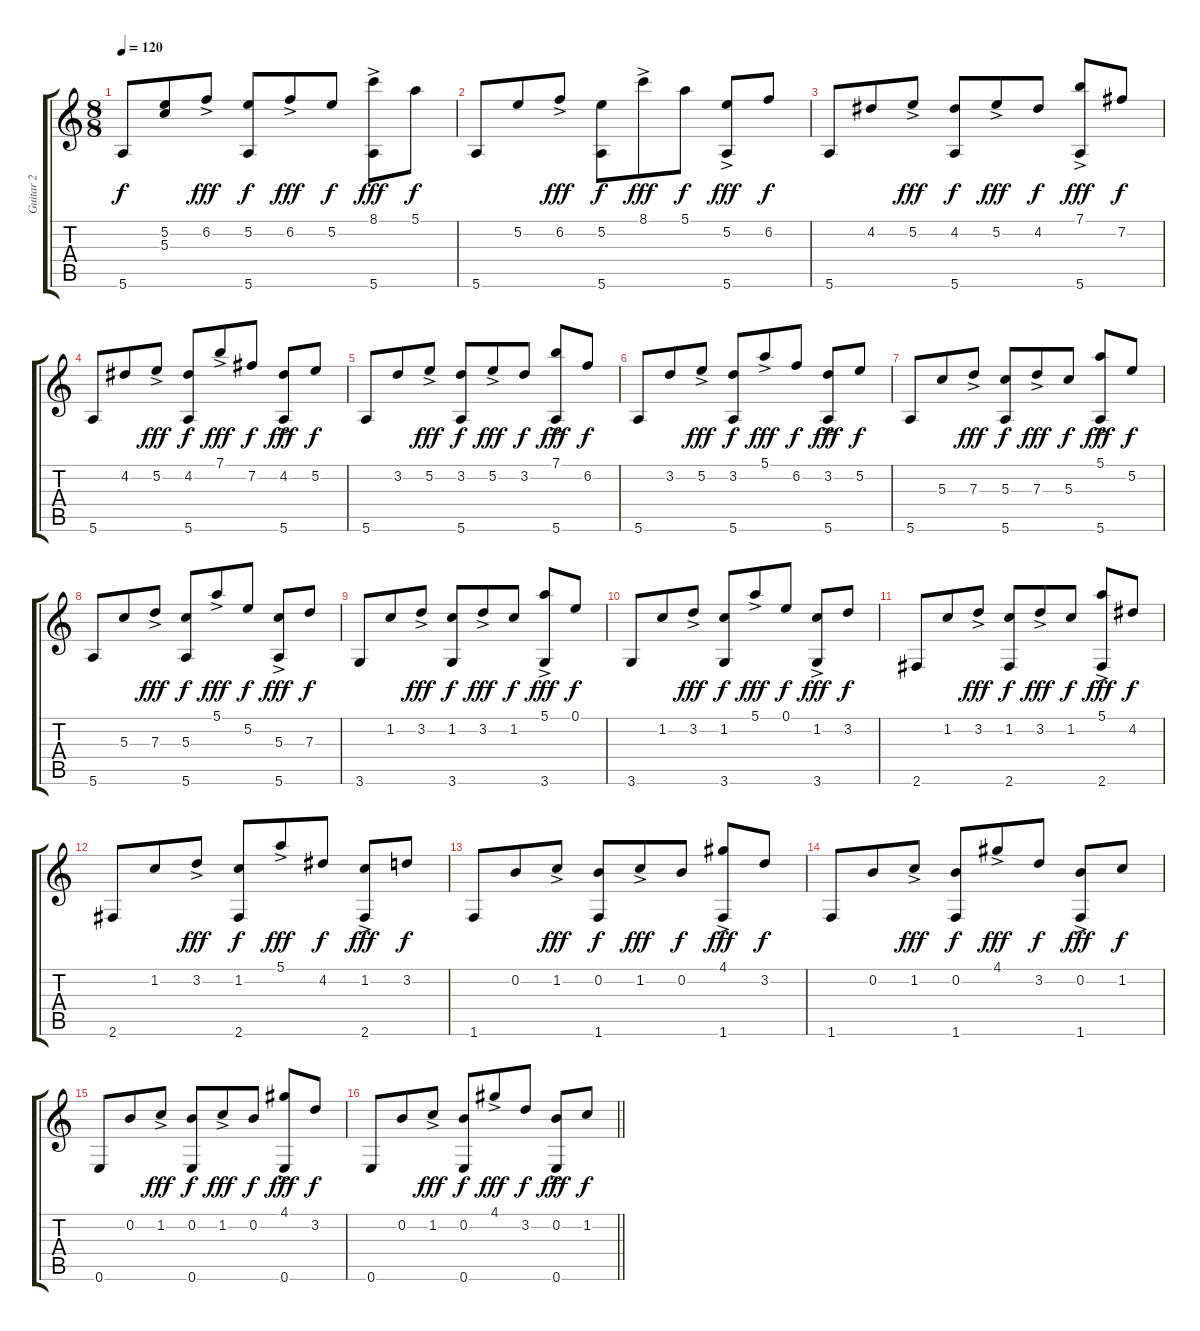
\track ("Guitar 2" "Guitar 2") {instrument acousticguitarnylon}
\staff {score tabs}
\tuning (E4 B3 G3 D3 A2 E2) {hide}
\ts (8 8)
\tempo 120
\clef g2
\ks c
5.6.8{dy f} (5.2 5.3).8 6.2{ac}.8{dy fff} (5.2 5.6).8{dy f} 6.2{ac}.8{dy fff} 5.2.8{dy f} (8.1{ac} 5.6).8{dy fff} 5.1.8{dy f} |
5.6.8 5.2.8 6.2{ac}.8{dy fff} (5.2 5.6).8{dy f} 8.1{ac}.8{dy fff} 5.1.8{dy f} (5.2{ac} 5.6).8{dy fff} 6.2.8{dy f} |
5.6.8 4.2.8 5.2{ac}.8{dy fff} (4.2 5.6).8{dy f} 5.2{ac}.8{dy fff} 4.2.8{dy f} (7.1{ac} 5.6).8{dy fff} 7.2.8{dy f} |
5.6.8 4.2.8 5.2{ac}.8{dy fff} (4.2 5.6).8{dy f} 7.1{ac}.8{dy fff} 7.2.8{dy f} (4.2{ac} 5.6).8{dy fff} 5.2.8{dy f} |
5.6.8 3.2.8 5.2{ac}.8{dy fff} (3.2 5.6).8{dy f} 5.2{ac}.8{dy fff} 3.2.8{dy f} (7.1{ac} 5.6).8{dy fff} 6.2.8{dy f} |
5.6.8 3.2.8 5.2{ac}.8{dy fff} (3.2 5.6).8{dy f} 5.1{ac}.8{dy fff} 6.2.8{dy f} (3.2{ac} 5.6).8{dy fff} 5.2.8{dy f} |
5.6.8 5.3.8 7.3{ac}.8{dy fff} (5.3 5.6).8{dy f} 7.3{ac}.8{dy fff} 5.3.8{dy f} (5.1{ac} 5.6).8{dy fff} 5.2.8{dy f} |
5.6.8 5.3.8 7.3{ac}.8{dy fff} (5.3 5.6).8{dy f} 5.1{ac}.8{dy fff} 5.2.8{dy f} (5.3{ac} 5.6).8{dy fff} 7.3.8{dy f} |
3.6.8 1.2.8 3.2{ac}.8{dy fff} (1.2 3.6).8{dy f} 3.2{ac}.8{dy fff} 1.2.8{dy f} (5.1{ac} 3.6).8{dy fff} 0.1.8{dy f} |
3.6.8 1.2.8 3.2{ac}.8{dy fff} (1.2 3.6).8{dy f} 5.1{ac}.8{dy fff} 0.1.8{dy f} (1.2{ac} 3.6).8{dy fff} 3.2.8{dy f} |
2.6.8 1.2.8 3.2{ac}.8{dy fff} (1.2 2.6).8{dy f} 3.2{ac}.8{dy fff} 1.2.8{dy f} (5.1{ac} 2.6).8{dy fff} 4.2.8{dy f} |
2.6.8 1.2.8 3.2{ac}.8{dy fff} (1.2 2.6).8{dy f} 5.1{ac}.8{dy fff} 4.2.8{dy f} (1.2{ac} 2.6).8{dy fff} 3.2.8{dy f} |
1.6.8 0.2.8 1.2{ac}.8{dy fff} (0.2 1.6).8{dy f} 1.2{ac}.8{dy fff} 0.2.8{dy f} (4.1{ac} 1.6).8{dy fff} 3.2.8{dy f} |
1.6.8 0.2.8 1.2{ac}.8{dy fff} (0.2 1.6).8{dy f} 4.1{ac}.8{dy fff} 3.2.8{dy f} (0.2{ac} 1.6).8{dy fff} 1.2.8{dy f} |
0.6.8 0.2.8 1.2{ac}.8{dy fff} (0.2 0.6).8{dy f} 1.2{ac}.8{dy fff} 0.2.8{dy f} (4.1{ac} 0.6).8{dy fff} 3.2.8{dy f} |
\barLineRight lightlight
0.6.8 0.2.8 1.2{ac}.8{dy fff} (0.2 0.6).8{dy f} 4.1{ac}.8{dy fff} 3.2.8{dy f} (0.2{ac} 0.6).8{dy fff} 1.2.8{dy f}
